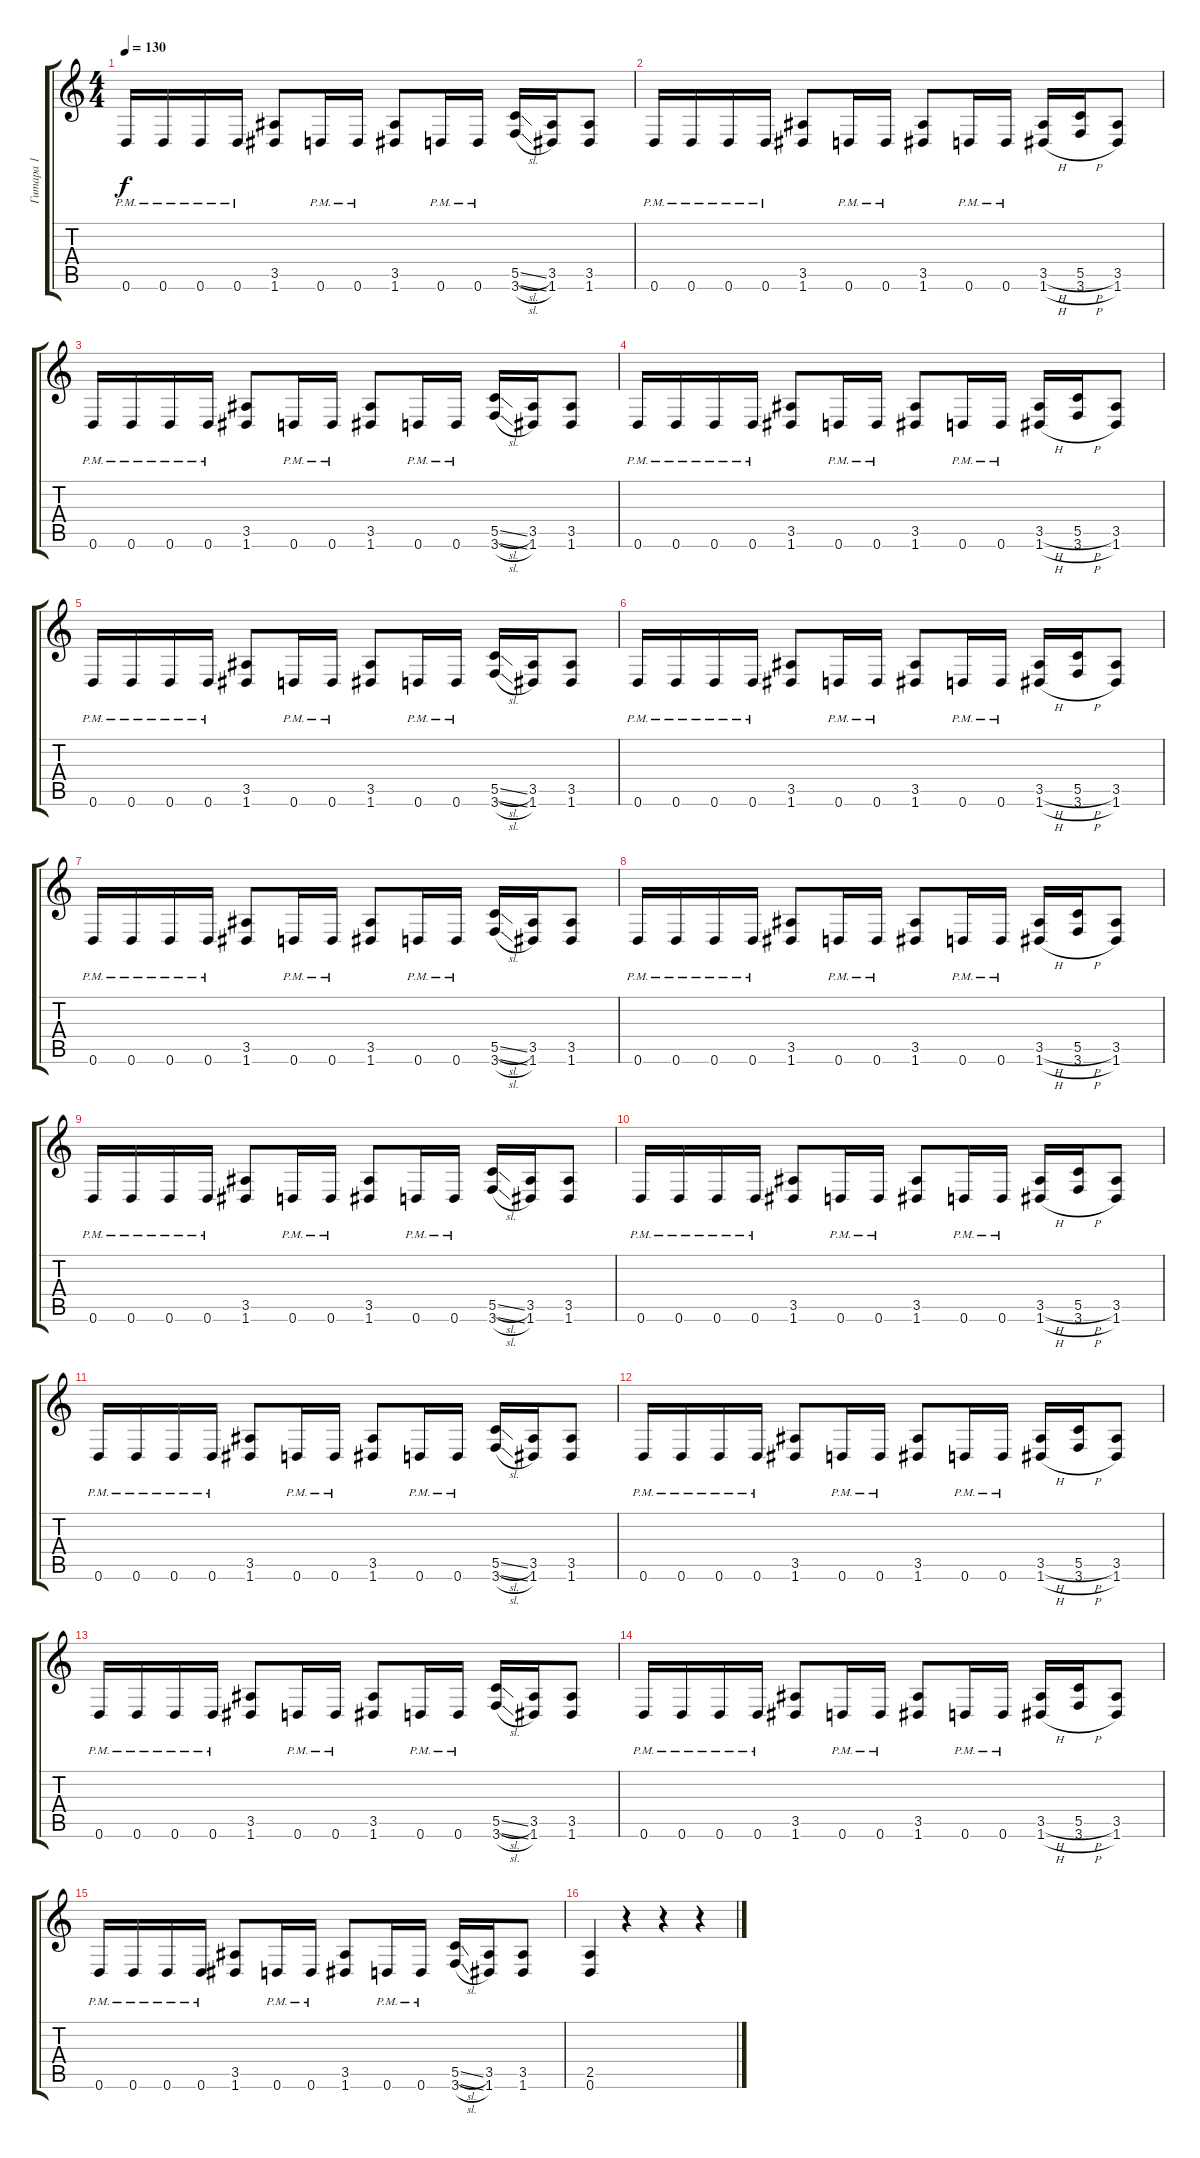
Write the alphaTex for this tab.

\track ("Гитара 1" "Гитара 1") {instrument distortionguitar}
\staff {score tabs}
\tuning (D4 A3 F3 C3 G2 D2) {hide}
\ts (4 4)
\tempo 130
\clef g2
\ks c
0.6{pm}.16{dy f} 0.6{pm}.16 0.6{pm}.16 0.6{pm}.16 (3.5 1.6).8 0.6{pm}.16 0.6{pm}.16 (3.5 1.6).8 0.6{pm}.16 0.6{pm}.16 (5.5{sl} 3.6{sl}).16 (3.5 1.6).16 (3.5 1.6).8 |
0.6{pm}.16 0.6{pm}.16 0.6{pm}.16 0.6{pm}.16 (3.5 1.6).8 0.6{pm}.16 0.6{pm}.16 (3.5 1.6).8 0.6{pm}.16 0.6{pm}.16 (3.5{h} 1.6{h}).16 (5.5{h} 3.6{h}).16 (3.5 1.6).8 |
0.6{pm}.16 0.6{pm}.16 0.6{pm}.16 0.6{pm}.16 (3.5 1.6).8 0.6{pm}.16 0.6{pm}.16 (3.5 1.6).8 0.6{pm}.16 0.6{pm}.16 (5.5{sl} 3.6{sl}).16 (3.5 1.6).16 (3.5 1.6).8 |
0.6{pm}.16 0.6{pm}.16 0.6{pm}.16 0.6{pm}.16 (3.5 1.6).8 0.6{pm}.16 0.6{pm}.16 (3.5 1.6).8 0.6{pm}.16 0.6{pm}.16 (3.5{h} 1.6{h}).16 (5.5{h} 3.6{h}).16 (3.5 1.6).8 |
0.6{pm}.16 0.6{pm}.16 0.6{pm}.16 0.6{pm}.16 (3.5 1.6).8 0.6{pm}.16 0.6{pm}.16 (3.5 1.6).8 0.6{pm}.16 0.6{pm}.16 (5.5{sl} 3.6{sl}).16 (3.5 1.6).16 (3.5 1.6).8 |
0.6{pm}.16 0.6{pm}.16 0.6{pm}.16 0.6{pm}.16 (3.5 1.6).8 0.6{pm}.16 0.6{pm}.16 (3.5 1.6).8 0.6{pm}.16 0.6{pm}.16 (3.5{h} 1.6{h}).16 (5.5{h} 3.6{h}).16 (3.5 1.6).8 |
0.6{pm}.16 0.6{pm}.16 0.6{pm}.16 0.6{pm}.16 (3.5 1.6).8 0.6{pm}.16 0.6{pm}.16 (3.5 1.6).8 0.6{pm}.16 0.6{pm}.16 (5.5{sl} 3.6{sl}).16 (3.5 1.6).16 (3.5 1.6).8 |
0.6{pm}.16 0.6{pm}.16 0.6{pm}.16 0.6{pm}.16 (3.5 1.6).8 0.6{pm}.16 0.6{pm}.16 (3.5 1.6).8 0.6{pm}.16 0.6{pm}.16 (3.5{h} 1.6{h}).16 (5.5{h} 3.6{h}).16 (3.5 1.6).8 |
0.6{pm}.16 0.6{pm}.16 0.6{pm}.16 0.6{pm}.16 (3.5 1.6).8 0.6{pm}.16 0.6{pm}.16 (3.5 1.6).8 0.6{pm}.16 0.6{pm}.16 (5.5{sl} 3.6{sl}).16 (3.5 1.6).16 (3.5 1.6).8 |
0.6{pm}.16 0.6{pm}.16 0.6{pm}.16 0.6{pm}.16 (3.5 1.6).8 0.6{pm}.16 0.6{pm}.16 (3.5 1.6).8 0.6{pm}.16 0.6{pm}.16 (3.5{h} 1.6{h}).16 (5.5{h} 3.6{h}).16 (3.5 1.6).8 |
0.6{pm}.16 0.6{pm}.16 0.6{pm}.16 0.6{pm}.16 (3.5 1.6).8 0.6{pm}.16 0.6{pm}.16 (3.5 1.6).8 0.6{pm}.16 0.6{pm}.16 (5.5{sl} 3.6{sl}).16 (3.5 1.6).16 (3.5 1.6).8 |
0.6{pm}.16 0.6{pm}.16 0.6{pm}.16 0.6{pm}.16 (3.5 1.6).8 0.6{pm}.16 0.6{pm}.16 (3.5 1.6).8 0.6{pm}.16 0.6{pm}.16 (3.5{h} 1.6{h}).16 (5.5{h} 3.6{h}).16 (3.5 1.6).8 |
0.6{pm}.16 0.6{pm}.16 0.6{pm}.16 0.6{pm}.16 (3.5 1.6).8 0.6{pm}.16 0.6{pm}.16 (3.5 1.6).8 0.6{pm}.16 0.6{pm}.16 (5.5{sl} 3.6{sl}).16 (3.5 1.6).16 (3.5 1.6).8 |
0.6{pm}.16 0.6{pm}.16 0.6{pm}.16 0.6{pm}.16 (3.5 1.6).8 0.6{pm}.16 0.6{pm}.16 (3.5 1.6).8 0.6{pm}.16 0.6{pm}.16 (3.5{h} 1.6{h}).16 (5.5{h} 3.6{h}).16 (3.5 1.6).8 |
0.6{pm}.16 0.6{pm}.16 0.6{pm}.16 0.6{pm}.16 (3.5 1.6).8 0.6{pm}.16 0.6{pm}.16 (3.5 1.6).8 0.6{pm}.16 0.6{pm}.16 (5.5{sl} 3.6{sl}).16 (3.5 1.6).16 (3.5 1.6).8 |
(2.5 0.6).4 r.4 r.4 r.4
